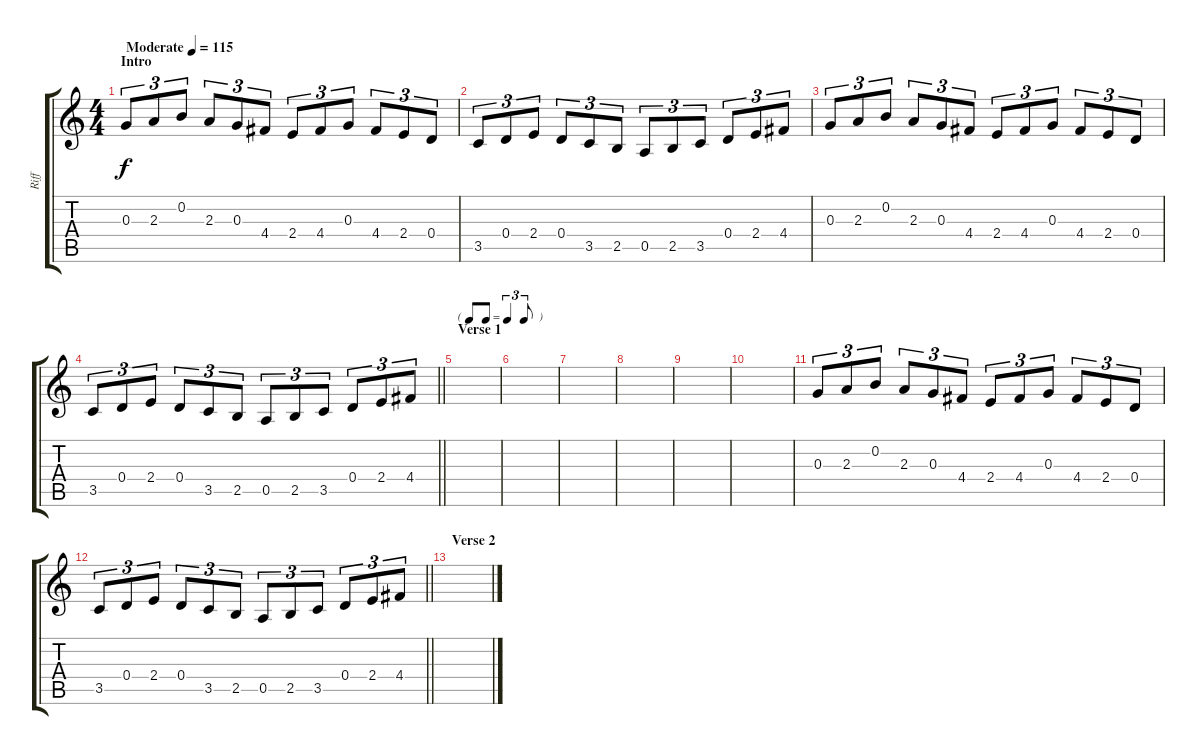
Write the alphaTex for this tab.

\track ("Riff" "Riff") {instrument acousticguitarsteel}
\staff {score tabs}
\tuning (E4 B3 G3 D3 A2 E2) {hide}
\ts (4 4)
\section ("" "Intro")
\tempo (115 "Moderate")
\clef g2
\ks c
0.3.8{tu (3 2) dy f instrument acousticguitarsteel} 2.3.8{tu (3 2)} 0.2.8{tu (3 2)} 2.3.8{tu (3 2)} 0.3.8{tu (3 2)} 4.4.8{tu (3 2)} 2.4.8{tu (3 2)} 4.4.8{tu (3 2)} 0.3.8{tu (3 2)} 4.4.8{tu (3 2)} 2.4.8{tu (3 2)} 0.4.8{tu (3 2)} |
3.5.8{tu (3 2)} 0.4.8{tu (3 2)} 2.4.8{tu (3 2)} 0.4.8{tu (3 2)} 3.5.8{tu (3 2)} 2.5.8{tu (3 2)} 0.5.8{tu (3 2)} 2.5.8{tu (3 2)} 3.5.8{tu (3 2)} 0.4.8{tu (3 2)} 2.4.8{tu (3 2)} 4.4.8{tu (3 2)} |
0.3.8{tu (3 2)} 2.3.8{tu (3 2)} 0.2.8{tu (3 2)} 2.3.8{tu (3 2)} 0.3.8{tu (3 2)} 4.4.8{tu (3 2)} 2.4.8{tu (3 2)} 4.4.8{tu (3 2)} 0.3.8{tu (3 2)} 4.4.8{tu (3 2)} 2.4.8{tu (3 2)} 0.4.8{tu (3 2)} |
\barLineRight lightlight
3.5.8{tu (3 2)} 0.4.8{tu (3 2)} 2.4.8{tu (3 2)} 0.4.8{tu (3 2)} 3.5.8{tu (3 2)} 2.5.8{tu (3 2)} 0.5.8{tu (3 2)} 2.5.8{tu (3 2)} 3.5.8{tu (3 2)} 0.4.8{tu (3 2)} 2.4.8{tu (3 2)} 4.4.8{tu (3 2)} |
\tf triplet8th
\section ("" "Verse 1")
|
|
|
|
|
|
0.3.8{tu (3 2)} 2.3.8{tu (3 2)} 0.2.8{tu (3 2)} 2.3.8{tu (3 2)} 0.3.8{tu (3 2)} 4.4.8{tu (3 2)} 2.4.8{tu (3 2)} 4.4.8{tu (3 2)} 0.3.8{tu (3 2)} 4.4.8{tu (3 2)} 2.4.8{tu (3 2)} 0.4.8{tu (3 2)} |
\barLineRight lightlight
3.5.8{tu (3 2)} 0.4.8{tu (3 2)} 2.4.8{tu (3 2)} 0.4.8{tu (3 2)} 3.5.8{tu (3 2)} 2.5.8{tu (3 2)} 0.5.8{tu (3 2)} 2.5.8{tu (3 2)} 3.5.8{tu (3 2)} 0.4.8{tu (3 2)} 2.4.8{tu (3 2)} 4.4.8{tu (3 2)} |
\section ("" "Verse 2")
